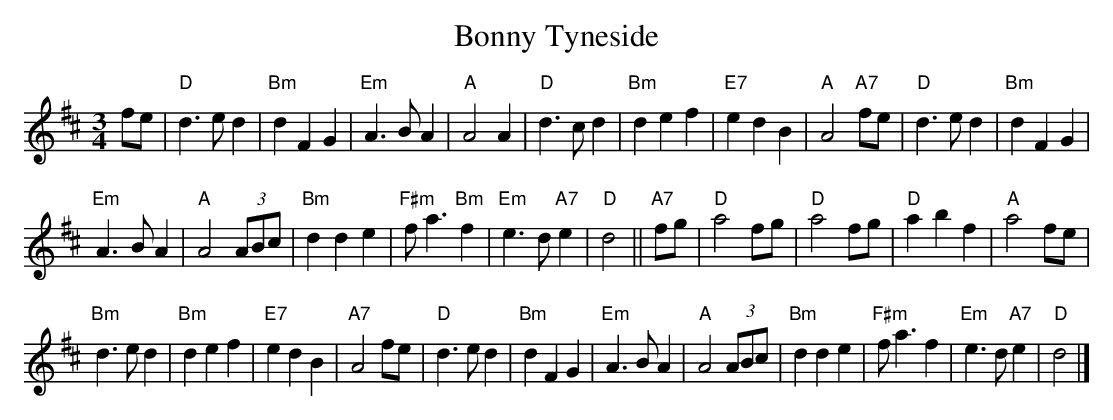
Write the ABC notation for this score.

X:1
T:Bonny Tyneside
M:3/4
L:1/8
K: D
fe | "D"d3 e d2 | "Bm"d2 F2 G2 | "Em"A3 B A2 | "A"A4 A2 |\
 "D"d3 c d2 | "Bm"d2 e2 f2 | "E7"e2 d2 B2 | "A"A4 "A7"fe |\
"D"d3 e d2 | "Bm"d2 F2 G2 |
 "Em"A3 B A2 | "A"A4 (3ABc |\
 "Bm"d2 d2 e2 | "F#m"f a3 "Bm"f2 | "Em"e3 d "A7"e2 | "D"d4 ||\
"A7"fg | "D"a4 fg | "D"a4 fg | "D"a2 b2 f2 | "A"a4 fe |
 "Bm"d3 e d2 | "Bm"d2 e2 f2 | "E7"e2 d2 B2 | "A7"A4 fe |\
"D"d3 e d2 | "Bm"d2 F2 G2 | "Em"A3 B A2 | "A"A4 (3ABc |\
 "Bm"d2 d2 e2 | "F#m"f a3 f2 | "Em"e3 d "A7"e2 | "D"d4 |]
